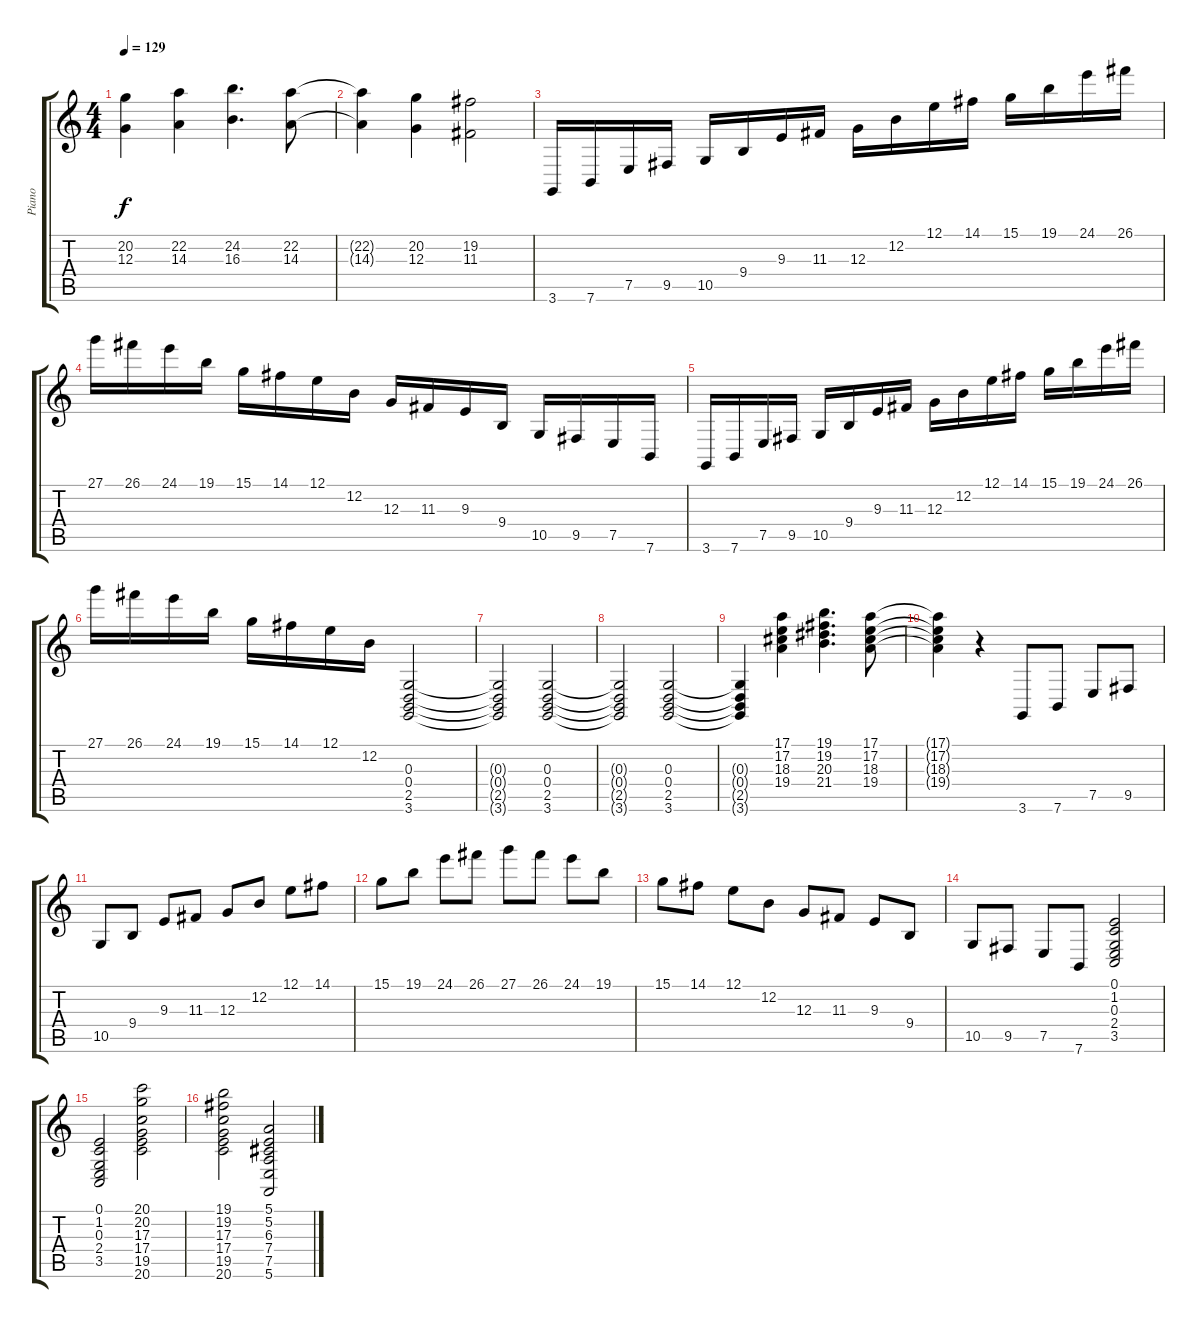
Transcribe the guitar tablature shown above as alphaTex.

\track ("Piano" "Piano") {instrument acousticgrandpiano}
\staff {score tabs}
\tuning (E4 B3 G3 D3 A2 E2) {hide}
\ts (4 4)
\tempo 129
\clef g2
\ks c
(20.2 12.3).4{dy f} (22.2 14.3).4 (24.2 16.3).4{d} (22.2 14.3).8 |
(22.2{t} 14.3{t}).4 (20.2 12.3).4 (19.2 11.3).2 |
3.6.16{volume 7} 7.6.16 7.5.16 9.5.16 10.5.16 9.4.16 9.3.16 11.3.16 12.3.16 12.2.16 12.1.16 14.1.16 15.1.16 19.1.16 24.1.16 26.1.16 |
27.1.16 26.1.16 24.1.16 19.1.16 15.1.16 14.1.16 12.1.16 12.2.16 12.3.16 11.3.16 9.3.16 9.4.16 10.5.16 9.5.16 7.5.16 7.6.16 |
3.6.16 7.6.16 7.5.16 9.5.16 10.5.16 9.4.16 9.3.16 11.3.16 12.3.16 12.2.16 12.1.16 14.1.16 15.1.16 19.1.16 24.1.16 26.1.16 |
27.1.16 26.1.16 24.1.16 19.1.16 15.1.16 14.1.16 12.1.16 12.2.16 (0.3 0.4 2.5 3.6).2 |
(0.3{t} 0.4{t} 2.5{t} 3.6{t}).2 (0.3 0.4 2.5 3.6).2 |
(0.3{t} 0.4{t} 2.5{t} 3.6{t}).2 (0.3 0.4 2.5 3.6).2 |
(0.3{t} 0.4{t} 2.5{t} 3.6{t}).4 (17.1 17.2 18.3 19.4).4 (19.1 19.2 20.3 21.4).4{d} (17.1 17.2 18.3 19.4).8 |
(17.1{t} 17.2{t} 18.3{t} 19.4{t}).4 r.4{volume 5} 3.6.8{volume 10} 7.6.8 7.5.8 9.5.8 |
10.5.8 9.4.8 9.3.8 11.3.8 12.3.8 12.2.8 12.1.8 14.1.8 |
15.1.8 19.1.8 24.1.8 26.1.8 27.1.8 26.1.8 24.1.8{volume 5} 19.1.8 |
15.1.8 14.1.8 12.1.8 12.2.8 12.3.8 11.3.8 9.3.8 9.4.8 |
10.5.8 9.5.8 7.5.8 7.6.8 (0.1 1.2 0.3 2.4 3.5).2{volume 7} |
(0.1 1.2 0.3 2.4 3.5).2 (20.1 20.2 17.3 17.4 19.5 20.6).2 |
(19.1 19.2 17.3 17.4 19.5 20.6).2 (5.1 5.2 6.3 7.4 7.5 5.6).2
